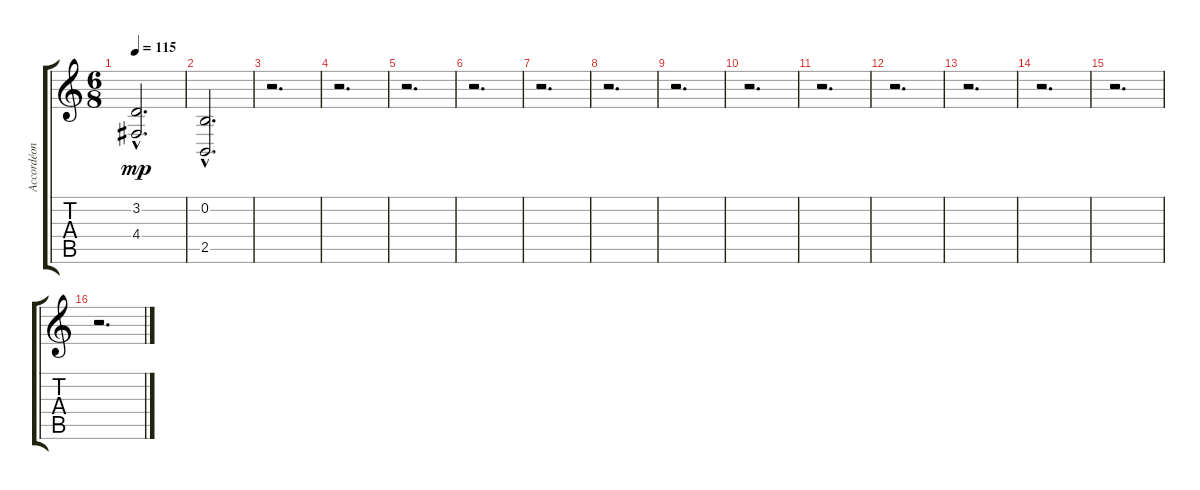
\track ("Accordéon" "Accordéon") {instrument accordion}
\staff {score tabs}
\tuning (E4 B3 G3 D3 A2 E2) {hide}
\ts (6 8)
\tempo 115
\clef g2
\ks c
(3.2{hac} 4.4{hac}).2{d dy mp} |
(0.2{hac} 2.5{hac}).2{d} |
r.2{d} |
r.2{d} |
r.2{d} |
r.2{d} |
r.2{d} |
r.2{d} |
r.2{d} |
r.2{d} |
r.2{d} |
r.2{d} |
r.2{d} |
r.2{d} |
r.2{d} |
r.2{d}
